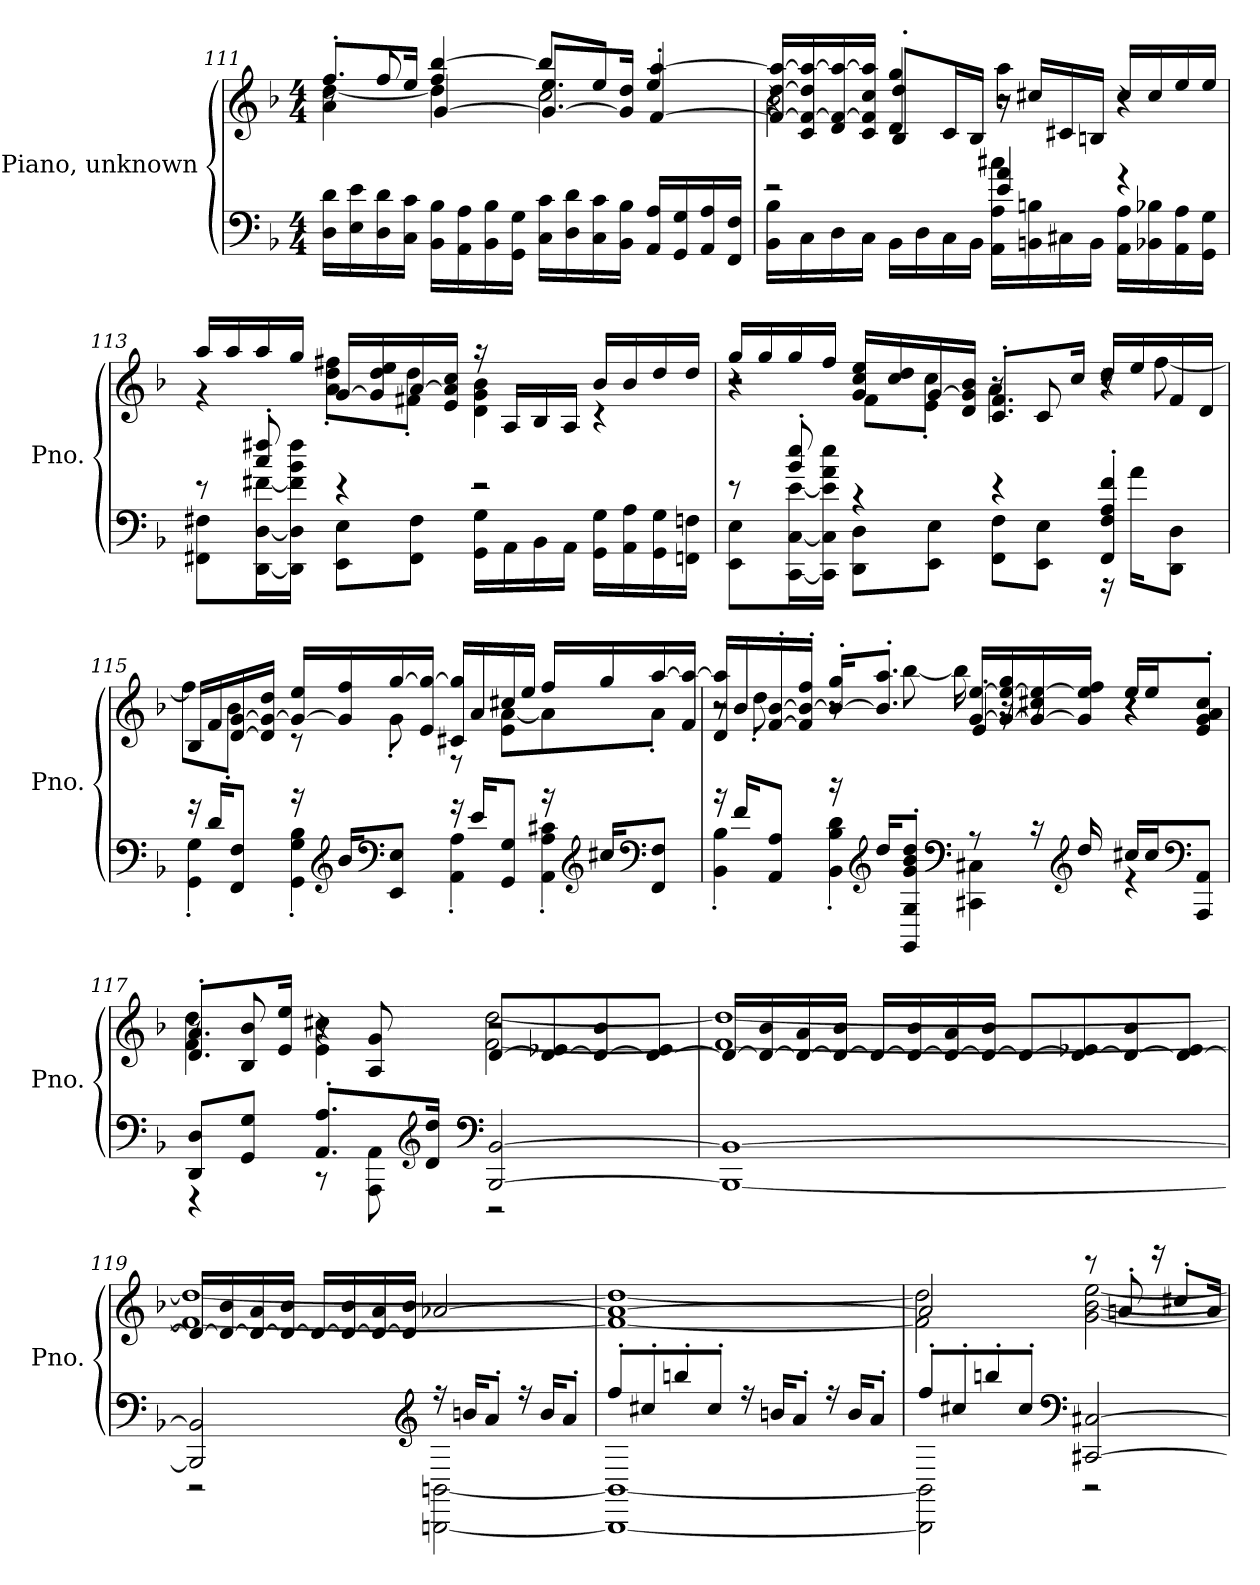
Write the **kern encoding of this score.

**kern	**kern
*part1	*part1
*staff2	*staff1
*I"Piano, unknown	*
*I'Pno.	*
*clefF4	*clefG2
*k[b-]	*k[b-]
*M4/4	*M4/4
=111	=111
*	*^
*	*	*^
16D\ 16d\LL	8r	4a\ [4dd\	8.ff'/L
16E\ 16e\	.	.	.
16D\ 16d\	8ff/	.	.
16C\ 16c\JJ	.	.	16ee/Jk
16BB-\ 16B-\LL	4ff/ [4bb-/	4dd\]	[4g/
16AA\ 16A\	.	.	.
16BB-\ 16B-\	.	.	.
16GG\ 16G\JJ	.	.	.
16C\ 16c\LL	8bb-/L]	2cc\	8.g/_ 8.ee/L
16D\ 16d\	.	.	.
16C\ 16c\	8ee/J	.	.
16BB-\ 16B-\JJ	.	.	16g/] 16dd/Jk
16AA/ 16A/LL	4ee'/	.	[4f/ [4aa/
16GG/ 16G/	.	.	.
16AA/ 16A/	.	.	.
16FF/ 16F/JJ	.	.	.
!!LO:LB:g=z	!!	!!
=112	=112	=112	=112
*^	*	*	*
2r	16BB-\ 16B-\LL	4r	2b-\	16f/_ [16dd/ 16aa/_LL
.	16C\	.	.	16c/ 16f/_ 16dd/] 16aa/_
.	16D\	.	.	16d/ 16f/_ 16aa/_
.	16C\JJ	.	.	16c/ 16f/] 16cc/ 16aa/]JJ
.	16BB-\LL	4d/ 4gg/	.	8B-/' 8dd/'L
.	16D\	.	.	.
.	16C\	.	.	16c/L
.	16BB-\JJ	.	.	16B-/JJ
4e/ 4a/	16AA\ 16A\ 16cc#X\LL	2r	4aa\	16r
.	16BBn\ 16Bn\	.	.	16cc#X/LL
.	16C#X\	.	.	16c#X/
.	16BB\JJ	.	.	16Bn/JJ
4r	16AA\ 16A\LL	.	4r	16cc#/LL
.	16BB-X\ 16B-X\	.	.	16cc#/
.	16AA\ 16A\	.	.	16ee/
.	16GG\ 16G\JJ	.	.	16ee/JJ
*	*	*	*v	*v
!!LO:LB:g=z
=113	=113	=113	=113
8r	8FF#X\ 8F#X\L	16aa/LL	4r
.	.	16aa/	.
8cc/' 8ff#X/'	[16DD\ [16D\ [16f#X\L	16aa/	.
.	16DD\] 16D\] 16f#\] 16b-\ 16ff#\JJ	16gg/JJ	.
4r	8EE\ 8E\L	[16g/LL	8a\' 8dd\' 8ff#X\'L
.	.	16g/] 16dd/ 16ee/	.
.	8FF#\ 8F#\J	[16a/	8f#X\' 8dd\'J
.	.	16e/ 16a/] 16cc/JJ	.
2r	16GG\ 16G\LL	16r	4d\ 4g\ 4b-\
.	16AA\	16A/LL	.
.	16BB-\	16B-/	.
.	16AA\JJ	16A/JJ	.
.	16GG\ 16G\LL	16b-/LL	4r
.	16AA\ 16A\	16b-/	.
.	16GG\ 16G\	16dd/	.
.	16FFn\ 16Fn\JJ	16dd/JJ	.
!!LO:LB:g=z
=114	=114	=114	=114
*	*	*	*^
8r	8EE\ 8E\L	16gg/LL	4r	2r
.	.	16gg/	.	.
8b-/' 8ee/'	[16CC\ [16C\ [16e\L	16gg/	.	.
.	16CC\] 16C\] 16e\] 16a\ 16ee\JJ	16ff/JJ	.	.
4r	8DD\ 8D\L	16g/ 16cc/ 16ee/LL	8f\L	.
.	.	16cc/ 16dd/	.	.
.	8EE\ 8E\J	[16g/	8e\' 8cc\'J	.
.	.	16d/ 16g/] 16b-/JJ	.	.
4r	8FF\ 8F\L	8.c/' 8.f/'L	4a\	8r
.	8EE\ 8E\J	.	.	8c/
.	.	16cc/Jk	.	.
4FF/' 4F/' 4A/' 4f/'	16r	16dd/LL	8r	4r
.	16a\KL	16ee/	.	.
.	8DD\ 8D\J	16f/	[8ff\	.
.	.	16d/JJ	.	.
*	*	*	*v	*v
!!LO:LB:g=z
=115	=115	=115	=115
16r	4GG\' 4G\'	16B-/LL	8ff\L]
16d/KL	.	16f/	.
8FF/ 8F/J	.	[16d/ [16g/	8b-'\J
.	.	16d/] 16g/_ 16dd/JJ	.
16r	4GG\' 4G\' 4B-\'	16g/_ 16ee/LL	8r
*clefG2	*	*	*
16b-/KL	.	16g/] 16ff/	.
*clefF4	*	*	*
8EE/ 8E/J	.	[16gg/	8g'\
.	.	16e/ 16gg/_JJ	.
16r	4AA\' 4A\'	16c#X/ 16gg/]LL	8r
16e/KL	.	16a/	.
8GG/ 8G/J	.	16cc#X/	8e\ [8a\L
.	.	16ee/JJ	.
16r	4AA\' 4A\' 4c#X\'	16ff/LL	8a\]
*clefG2	*	*	*
16cc#X/KL	.	16gg/	.
*clefF4	*	*	*
8FF/ 8F/J	.	[16aa/	8a'\J
.	.	16f/ 16aa/_JJ	.
!!LO:PB:g=z
=116	=116	=116	=116
*	*	*	*^
16r	4BB-\' 4B-\'	16d/ 16aa/]LL	8r	2r
16f/KL	.	16b-/	.	.
8AA/ 8A/J	.	[16f/' [16b-/'	8dd'\	.
.	.	16f/]' 16b-/_' 16ff/'JJ	.	.
16r	4BB-\' 4B-\' 4d\'	16b-/_' 16gg/'KL	8r	.
*clefG2	*	*	*	*
16dd/KL	.	8.b-/]' 8.aa/'J	.	.
8GG/' 8G/' 8g/' 8b-/' 8dd/'J	.	.	[8bb-\	.
*clefF4	*	*	*	*
8r	4CC#X\ 4C#X\	[16g/ [16ee/LL	16bb-\]	4e'/
.	.	16g/_ 16ee/_ 16gg/	16r	.
16r	.	16g/_ 16cc#X/ 16ee/_	8r	.
*clefG2	*	*	*	*
16dd/	.	16g/] 16ee/] 16ff/JJ	.	.
16cc#X/LL	4r	16ee/LL	4r	4r
16cc#/J	.	16ee/J	.	.
*clefF4	*	*	*	*
8AAA/ 8AA/J	.	8e/' 8g/' 8a/' 8cc#/'J	.	.
!!LO:LB:g=z	!!	!!
=117	=117	=117	=117	=117
8DD/ 8D/L	4r	8.d/' 8.a/'L	4f\ 4dd\	8r
8GG/ 8G/J	.	.	.	8B-/ 8b-/
.	.	16e/ 16ee/Jk	.	.
8.AA/' 8.A/'L	8r	8r	4e\ 4cc#X\	4r
.	8AAA\ 8AA\	8A/ 8g/	.	.
*clefG2	*	*	*	*
16d/ 16dd/Jk	.	.	.	.
*clefF4	*	*	*	*
[2BBB-/ [2BB-/	2r	[8d/L	[2f\ [2dd\	2r
.	.	8d/_ 8e-X/	.	.
.	.	8d/_ 8b-/	.	.
.	.	8d/_ 8e-/J	.	.
*v	*v	*	*	*
*	*	*v	*v
=118	=118	=118
1BBB-_ 1BB-_	16d/LL_	1f_ 1dd_
.	16d/_ 16b-/	.
.	16d/_ 16a/	.
.	16d/_ 16b-/JJ	.
.	16d/LL_	.
.	16d/_ 16b-/	.
.	16d/_ 16a/	.
.	16d/_ 16b-/JJ	.
.	8d/L_	.
.	8d/_ 8e-X/	.
.	8d/_ 8b-/	.
.	8d/_ 8e-/J	.
!!LO:LB:g=z	!!
=119	=119	=119
*^	*	*
2BBB-/] 2BB-/]	2r	16d/LL_	1f_ 1dd_
.	.	16d/_ 16b-/	.
.	.	16d/_ 16a/	.
.	.	16d/_ 16b-/JJ	.
.	.	16d/LL_	.
.	.	16d/_ 16b-/	.
.	.	16d/_ 16a/	.
.	.	16d/] 16b-/JJ	.
*clefG2	*	*	*
16r	[2BBBn\ [2BBn\	[2a-X/	.
16bn/KL	.	.	.
8a'/J	.	.	.
16r	.	.	.
16b/KL	.	.	.
8a'/J	.	.	.
=120	=120	=120	=120
8ff'/L	1BBB_ 1BB_	1a-_	1f_ 1dd_
8cc#X'/	.	.	.
8bbn'/	.	.	.
8cc#'/J	.	.	.
16r	.	.	.
16bn/KL	.	.	.
8a'/J	.	.	.
16r	.	.	.
16b/KL	.	.	.
8a'/J	.	.	.
!!LO:LB:g=z	!!
=121	=121	=121	=121
8ff'/L	2BBB\] 2BB\]	2a-/]	2f\] 2dd\]
8cc#X'/	.	.	.
8bbn'/	.	.	.
8cc#'/J	.	.	.
*clefF4	*	*	*
[2CC#X/ [2C#X/	2r	8r	[2g\ [2b-\ [2ee\
.	.	8an'/	.
.	.	16r	.
.	.	8cc#X'/L	.
.	.	16a/Jk	.
*v	*v	*	*
*	*v	*v
=	=
*-	*-
